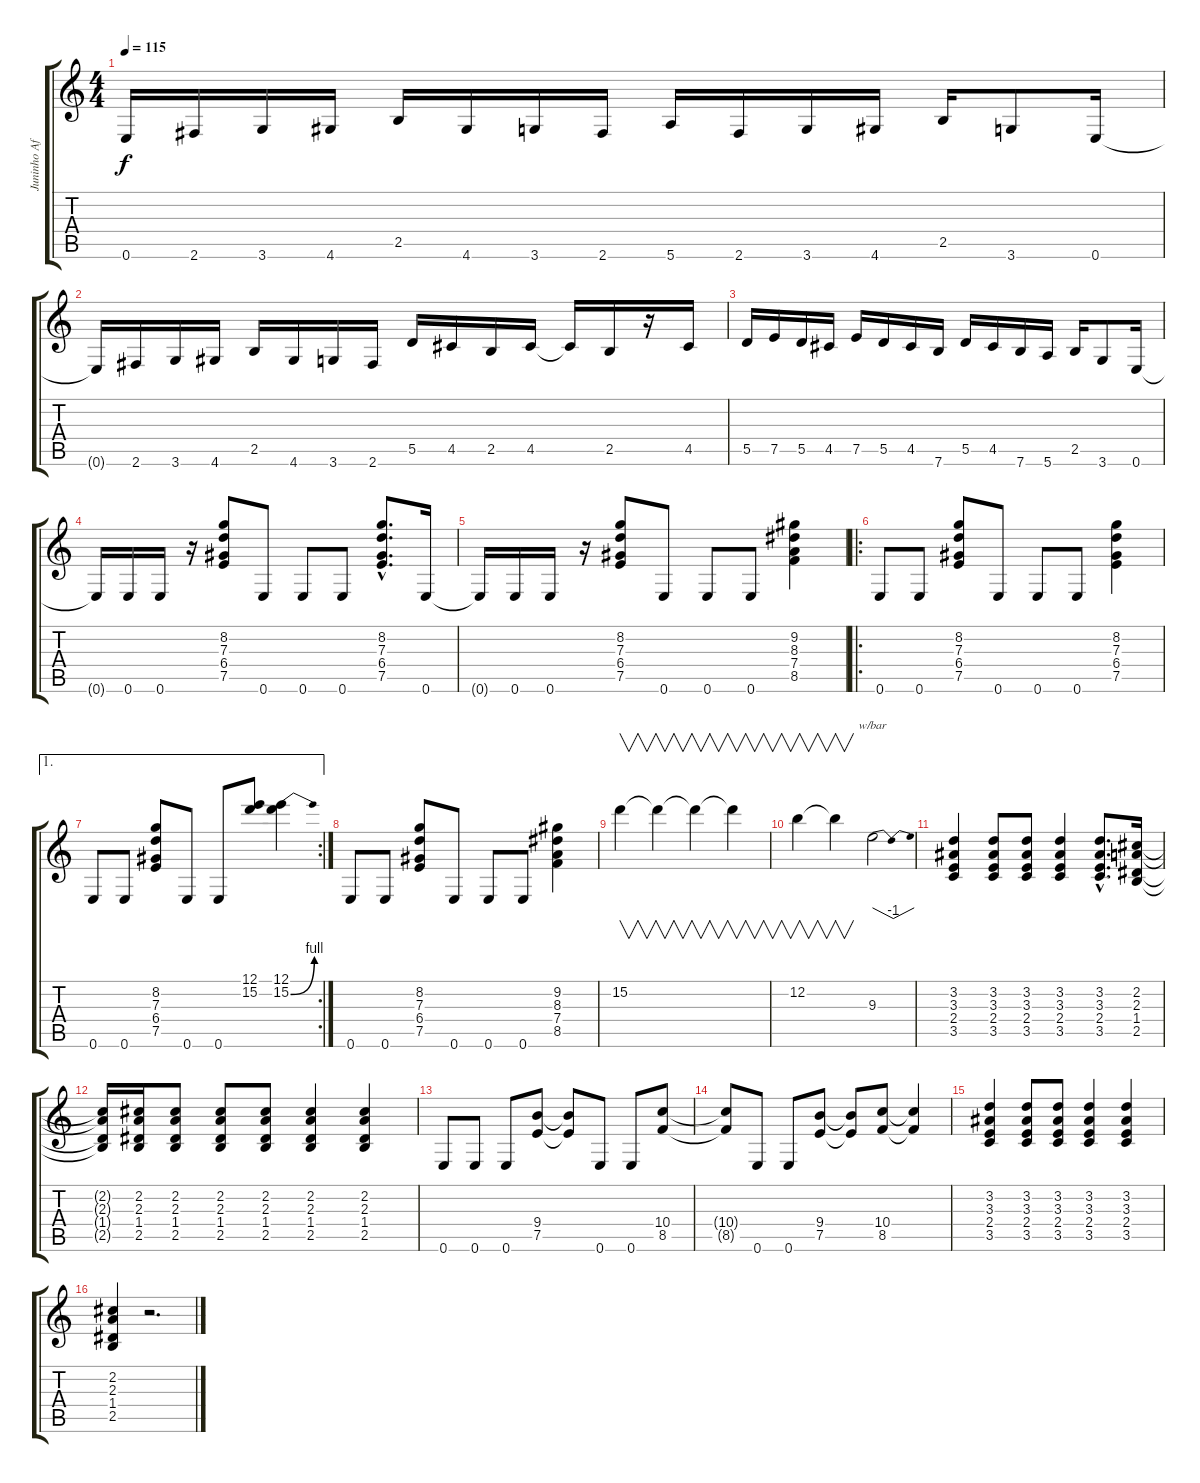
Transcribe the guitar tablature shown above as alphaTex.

\track ("Juninho Afram" "Juninho Af") {instrument distortionguitar}
\staff {score tabs}
\tuning (E4 B3 G3 D3 A2 E2) {hide}
\ts (4 4)
\tempo 115
\clef g2
\ks c
0.6{t}.16{dy f} 2.6.16 3.6.16 4.6.16 2.5.16 4.6.16 3.6.16 2.6.16 5.6.16 2.6.16 3.6.16 4.6.16 2.5.16 3.6.8 0.6.16 |
0.6{t}.16 2.6.16 3.6.16 4.6.16 2.5.16 4.6.16 3.6.16 2.6.16 5.5.16 4.5.16 2.5.16 4.5.16 4.5{t}.16 2.5.16 r.16 4.5.16 |
5.5.16 7.5.16 5.5.16 4.5.16 7.5.16 5.5.16 4.5.16 7.6.16 5.5.16 4.5.16 7.6.16 5.6.16 2.5.16 3.6.8 0.6.16 |
0.6{t}.16 0.6.16 0.6.16 r.16 (8.2 7.3 6.4 7.5).8 0.6.8 0.6.8 0.6.8 (8.2{hac} 7.3{hac} 6.4{hac} 7.5{hac}).8{d} 0.6.16 |
0.6{t}.16 0.6.16 0.6.16 r.16 (8.2 7.3 6.4 7.5).8 0.6.8 0.6.8 0.6.8 (9.2 8.3 7.4 8.5).4 |
\ro
0.6.8 0.6.8 (8.2 7.3 6.4 7.5).8 0.6.8 0.6.8 0.6.8 (8.2 7.3 6.4 7.5).4 |
\ae 1
\rc 2
0.6.8 0.6.8 (8.2 7.3 6.4 7.5).8 0.6.8 0.6.8 (12.1 15.2).8 (12.1 15.2{be (bend 0 0 60 4)}).4 |
0.6.8 0.6.8 (8.2 7.3 6.4 7.5).8 0.6.8 0.6.8 0.6.8 (9.2 8.3 7.4 8.5).4 |
15.2.4{v} 15.2{t}.4{v} 15.2{t}.4{v} 15.2{t}.4{v} |
12.2.4{v} 12.2{t}.4{v} 9.3.2{tbe (dip default 0 0 30 -4 60 0)} |
(3.2 3.3 2.4 3.5).4 (3.2 3.3 2.4 3.5).8 (3.2 3.3 2.4 3.5).8 (3.2 3.3 2.4 3.5).4 (3.2{hac} 3.3{hac} 2.4{hac} 3.5{hac}).8{d} (2.2 2.3 1.4 2.5).16 |
(2.2{t} 2.3{t} 1.4{t} 2.5{t}).16 (2.2 2.3 1.4 2.5).16 (2.2 2.3 1.4 2.5).8 (2.2 2.3 1.4 2.5).8 (2.2 2.3 1.4 2.5).8 (2.2 2.3 1.4 2.5).4 (2.2 2.3 1.4 2.5).4 |
0.6.8 0.6.8 0.6.8 (9.4 7.5).8 (9.4{t} 7.5{t}).8 0.6.8 0.6.8 (10.4 8.5).8 |
(10.4{t} 8.5{t}).8 0.6.8 0.6.8 (9.4 7.5).8 (9.4{t} 7.5{t}).8 (10.4 8.5).8 (10.4{t} 8.5{t}).4 |
(3.2 3.3 2.4 3.5).4 (3.2 3.3 2.4 3.5).8 (3.2 3.3 2.4 3.5).8 (3.2 3.3 2.4 3.5).4 (3.2 3.3 2.4 3.5).4 |
(2.2 2.3 1.4 2.5).4 r.2{d}
